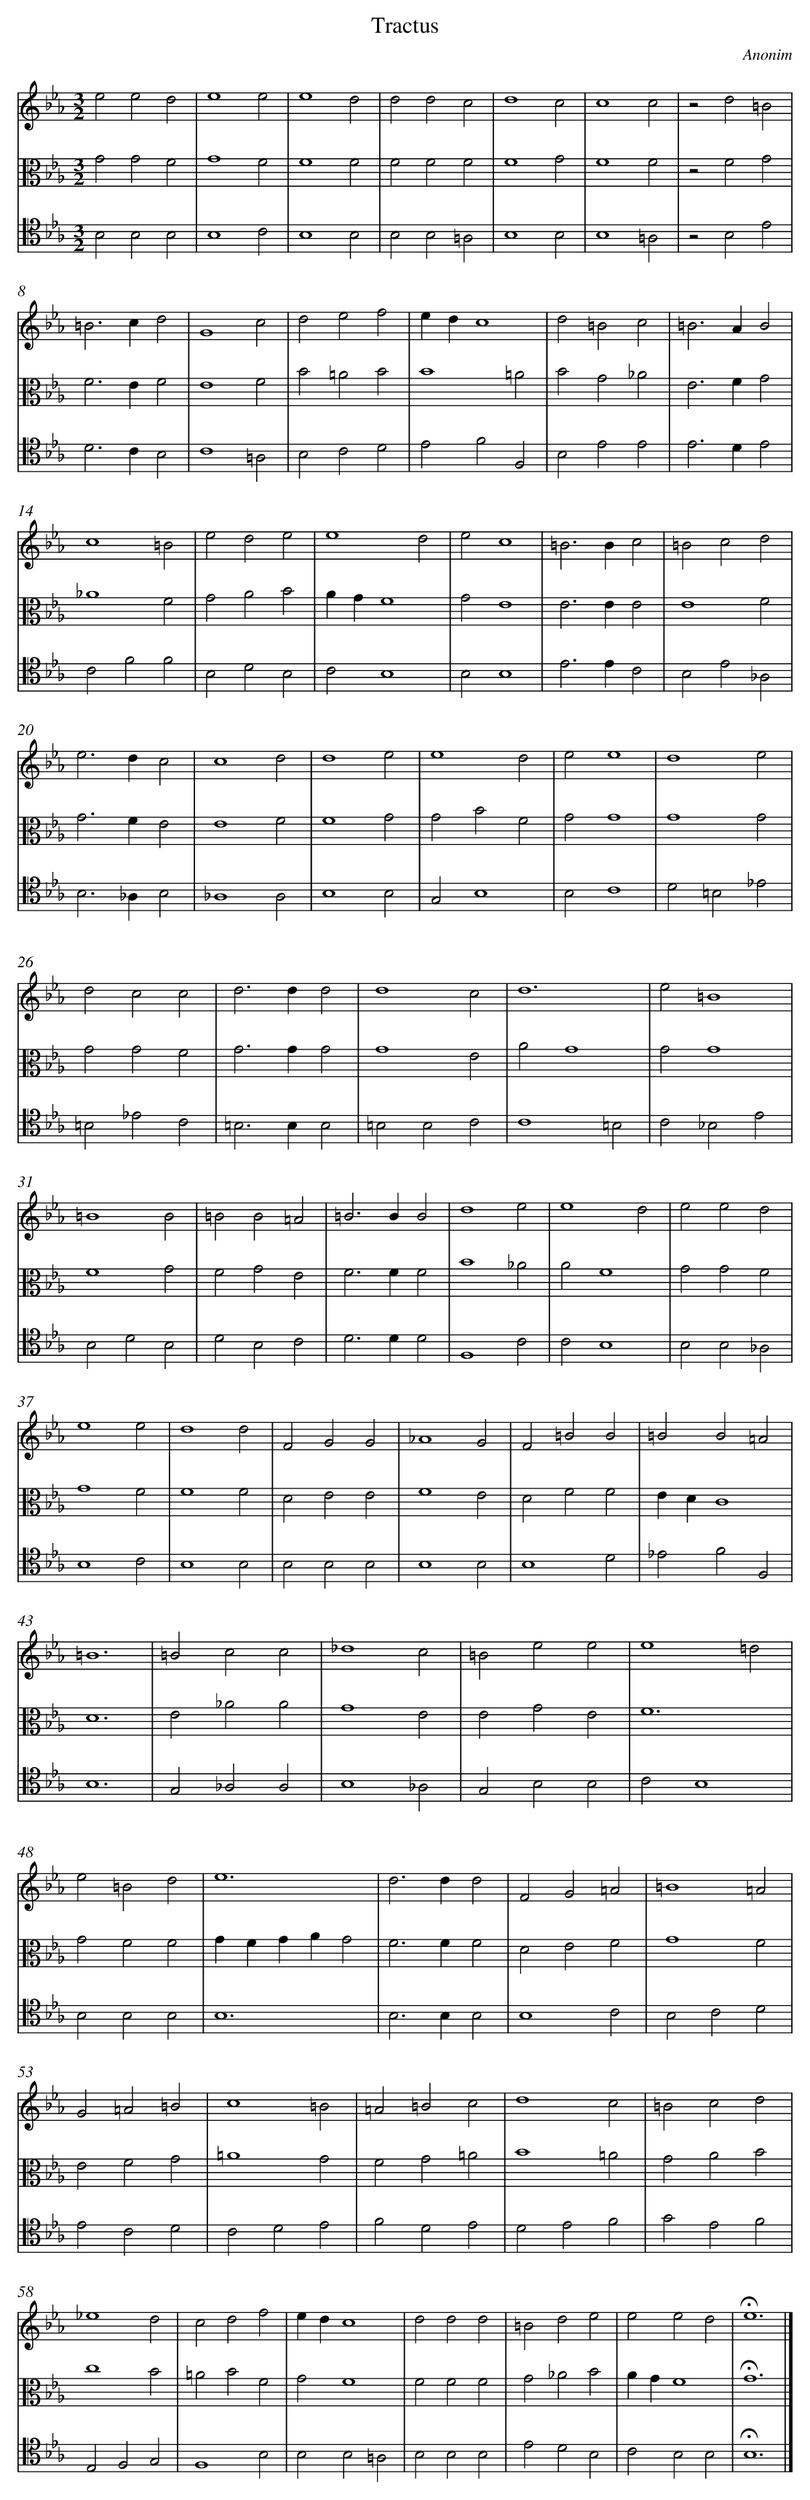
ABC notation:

X:1
T: Tractus
C: Anonim
L: 1/4
M: 3/2
V: 1
V: 2 clef=alto
V: 3 clef=tenor
K: Eb
[V:1] e2e2d2 |
[V:2] G2G2F2 |
[V:3] B,2B,2B,2 |
[V:1] e4e2 |
[V:2] G4F2 |
[V:3] B,4C2 |
[V:1] e4d2 |
[V:2] F4F2 |
[V:3] B,4B,2 |
[V:1] d2d2c2 |
[V:2] F2F2F2 |
[V:3] B,2B,2=A,2 |
[V:1] d4c2 |
[V:2] F4G2 |
[V:3] B,4B,2 |
[V:1] c4c2 |
[V:2] F4F2 |
[V:3] B,4=A,2 |
[V:1] z2d2=B2 |
[V:2] z2F2G2 |
[V:3] z2B,2E2 |
[V:1] =B2>c2d2 |
[V:2] F2>E2F2 |
[V:3] D2>C2B,2 |
[V:1] G4c2 |
[V:2] E4F2 |
[V:3] C4=A,2 |
[V:1] d2e2f2 |
[V:2] B2=A2B2 |
[V:3] B,2C2D2 |
[V:1] edc4 |
[V:2] B4=A2 |
[V:3] E2F2F,2 |
[V:1] d2=B2c2 |
[V:2] B2G2_A2 |
[V:3] B,2E2E2 |
[V:1] =B2>A2B2 |
[V:2] E2>F2G2 |
[V:3] E2>D2E2 |
[V:1] c4=B2 |
[V:2] _A4F2 |
[V:3] C2F2F2 |
[V:1] e2d2e2 |
[V:2] G2A2B2 |
[V:3] B,2D2B,2 |
[V:1] e4d2 |
[V:2] AGF4 |
[V:3] C2B,4 |
[V:1] e2c4 |
[V:2] G2E4 |
[V:3] B,2B,4 |
[V:1] =B2>B2c2 |
[V:2] E2>E2E2 |
[V:3] E2>E2C2 |
[V:1] =B2c2d2 |
[V:2] E4F2 |
[V:3] B,2E2_A,2 |
[V:1] e2>d2c2 |
[V:2] G2>F2E2 |
[V:3] B,2>_A,2B,2 |
[V:1] c4d2 |
[V:2] E4F2 |
[V:3] _A,4A,2 |
[V:1] d4e2 |
[V:2] F4G2 |
[V:3] B,4B,2 |
[V:1] e4d2 |
[V:2] G2B2F2 |
[V:3] G,2B,4 |
[V:1] e2e4 |
[V:2] G2G4 |
[V:3] B,2C4 |
[V:1] d4e2 |
[V:2] G4G2 |
[V:3] D2=B,2_E2 |
[V:1] d2c2c2 |
[V:2] G2G2F2 |
[V:3] =B,2_E2C2 |
[V:1] d2>d2d2 |
[V:2] G2>G2G2 |
[V:3] =B,2>B,2B,2 |
[V:1] d4c2 |
[V:2] G4E2 |
[V:3] =B,2B,2C2 |
[V:1] d6 |
[V:2] A2G4 |
[V:3] C4=B,2 |
[V:1] e2=B4 |
[V:2] G2G4 |
[V:3] C2_B,2E2 |
[V:1] =B4B2 |
[V:2] F4G2 |
[V:3] B,2D2B,2 |
[V:1] =B2B2=A2 |
[V:2] F2G2E2 |
[V:3] D2B,2C2 |
[V:1] =B2>B2B2 |
[V:2] F2>F2F2 |
[V:3] D2>D2D2 |
[V:1] d4e2 |
[V:2] B4_A2 |
[V:3] F,4C2 |
[V:1] e4d2 |
[V:2] A2F4 |
[V:3] C2B,4 |
[V:1] e2e2d2 |
[V:2] G2G2F2 |
[V:3] B,2B,2_A,2 |
[V:1] e4e2 |
[V:2] G4F2 |
[V:3] B,4C2 |
[V:1] d4d2 |
[V:2] F4F2 |
[V:3] B,4B,2 |
[V:1] F2G2G2 |
[V:2] D2E2E2 |
[V:3] B,2B,2B,2 |
[V:1] _A4G2 |
[V:2] F4E2 |
[V:3] B,4B,2 |
[V:1] F2=B2B2 |
[V:2] D2F2F2 |
[V:3] B,4D2 |
[V:1] =B2B2=A2 |
[V:2] EDC4 |
[V:3] _E2F2F,2 |
[V:1] =B6 |
[V:2] D6 |
[V:3] B,6 |
[V:1] =B2c2c2 |
[V:2] E2_A2A2 |
[V:3] G,2_A,2A,2 |
[V:1] _d4c2 |
[V:2] G4E2 |
[V:3] B,4_A,2 |
[V:1] =B2e2e2 |
[V:2] E2G2E2 |
[V:3] G,2B,2B,2 |
[V:1] e4=d2 |
[V:2] F6 |
[V:3] C2B,4 |
[V:1] e2=B2d2 |
[V:2] G2F2F2 |
[V:3] B,2B,2B,2 |
[V:1] e6 |
[V:2] GFGAG2 |
[V:3] B,6 |
[V:1] d2>d2d2 |
[V:2] F2>F2F2 |
[V:3] B,2>B,2B,2 |
[V:1] F2G2=A2 |
[V:2] D2E2F2 |
[V:3] B,4C2 |
[V:1] =B4=A2 |
[V:2] G4F2 |
[V:3] B,2C2D2 |
[V:1] G2=A2=B2 |
[V:2] E2F2G2 |
[V:3] E2C2D2 |
[V:1] c4=B2 |
[V:2] =A4G2 |
[V:3] C2D2E2 |
[V:1] =A2=B2c2 |
[V:2] F2G2=A2 |
[V:3] F2D2E2 |
[V:1] d4c2 |
[V:2] B4=A2 |
[V:3] D2E2F2 |
[V:1] =B2c2d2 |
[V:2] G2A2B2 |
[V:3] G2E2F2 |
[V:1] _e4d2 |
[V:2] c4B2 |
[V:3] E,2F,2G,2 |
[V:1] c2d2f2 |
[V:2] =A2B2F2 |
[V:3] F,4B,2 |
[V:1] edc4 |
[V:2] G2F4 |
[V:3] B,2B,2=A,2 |
[V:1] d2d2d2 |
[V:2] F2F2F2 |
[V:3] B,2B,2B,2 |
[V:1] =B2d2e2 |
[V:2] G2_A2B2 |
[V:3] E2D2B,2 |
[V:1] e2e2d2 |
[V:2] AGF4 |
[V:3] C2B,2B,2 |
[V:1] !fermata!e6 |]
[V:2] !fermata!G6 |]
[V:3] !fermata!B,6 |]
